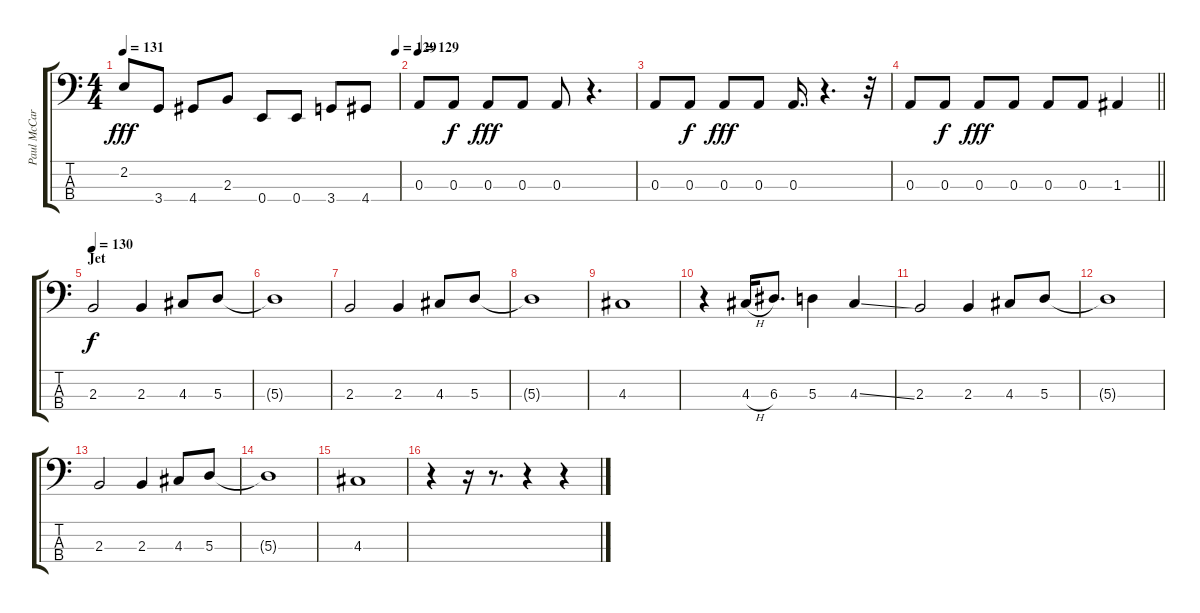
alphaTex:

\track ("Paul McCartney" "Paul McCar") {instrument acousticbass}
\staff {score tabs}
\tuning (G2 D2 A1 E1) {hide}
\ts (4 4)
\tempo 131
\tempo (129 0.9895833333333334)
\clef f4
\ks c
2.2.8{dy fff} 3.4.8 4.4.8 2.3.8 0.4.8 0.4.8 3.4.8 4.4.8 |
\tempo 129
0.3.8 0.3.8{dy f} 0.3.8{dy fff} 0.3.8 0.3.8 r.4{d} |
0.3.8 0.3.8{dy f} 0.3.8{dy fff} 0.3.8 0.3.16{d} r.4{d} r.32 |
\barLineRight lightlight
0.3.8 0.3.8{dy f} 0.3.8{dy fff} 0.3.8 0.3.8 0.3.8 1.3.4 |
\section ("" "Jet")
\tempo 130
2.3.2{dy f instrument electricbasspick} 2.3.4 4.3.8 5.3.8 |
5.3{t}.1 |
2.3.2 2.3.4 4.3.8 5.3.8 |
5.3{t}.1 |
4.3.1 |
r.4 4.3{h}.16{volume 16} 6.3.8{d} 5.3.4 4.3{ss}.4 |
2.3.2{volume 15} 2.3.4 4.3.8 5.3.8 |
5.3{t}.1 |
2.3.2 2.3.4 4.3.8 5.3.8 |
5.3{t}.1 |
4.3.1 |
r.4 r.16 r.8{d} r.4 r.4
